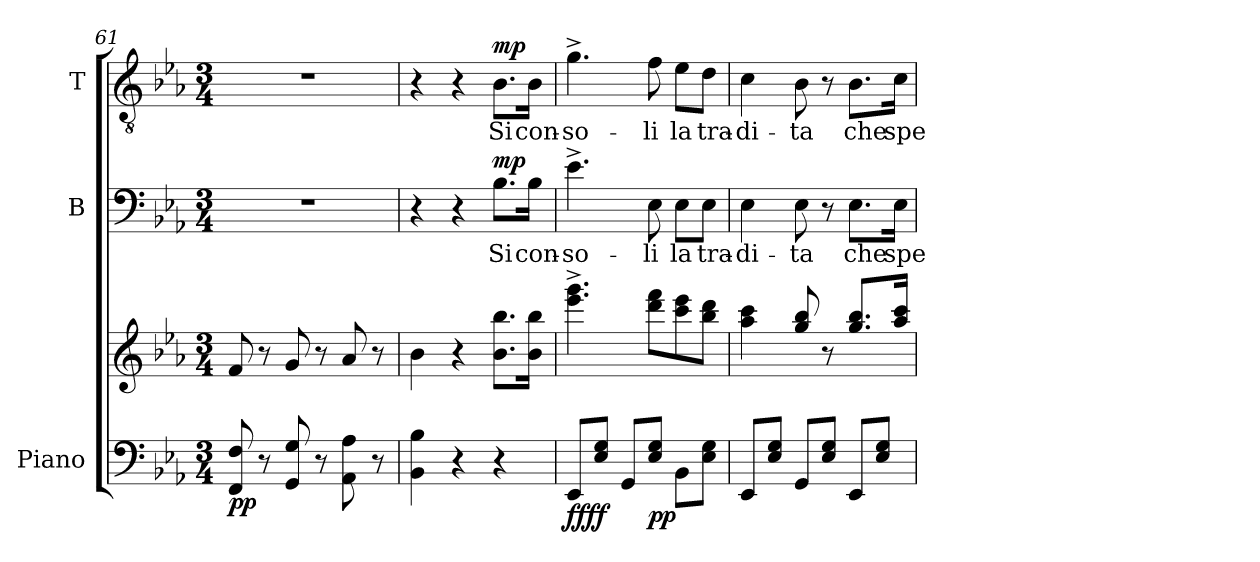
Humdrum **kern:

**kern	**kern	**dynam	**kern	**text	**dynam	**kern	**text	**dynam
*part3	*part3	*part3	*part2	*part2	*part2	*part1	*part1	*part1
*staff4	*staff3	*staff3/4	*staff2	*staff2	*staff2	*staff1	*staff1	*staff1
*I"Piano	*	*	*I"B	*	*	*I"T	*	*
*I'Pno	*	*	*I'B	*	*	*I'T	*	*
*clefF4	*clefG2	*	*clefF4	*	*	*clefGv2	*	*
*k[b-e-a-]	*k[b-e-a-]	*	*k[b-e-a-]	*	*	*k[b-e-a-]	*	*
*M3/4	*M3/4	*	*M3/4	*	*	*M3/4	*	*
=61	=61	=61	=61	=61	=61	=61	=61	=61
!	!	!LO:DY:b=2	!	!	!	!	!	!
!	!	!LO:DY:n=1:b	!	!	!	!	!	!
8FF/ 8F/	8f/	p p	2.r	.	.	2.r	.	.
8r	8r	.	.	.	.	.	.	.
8GG/ 8G/	8g/	.	.	.	.	.	.	.
8r	8r	.	.	.	.	.	.	.
8AA-\ 8A-\	8a-/	.	.	.	.	.	.	.
8r	8r	.	.	.	.	.	.	.
=62	=62	=62	=62	=62	=62	=62	=62	=62
4BB-\ 4B-\	4b-\	.	4r	.	.	4r	.	.
4r	4r	.	4r	.	.	4r	.	.
!	!	!	!	!	!LO:DY:a	!	!	!LO:DY:a
4r	8.b-\ 8.bb-\L	.	8.B-\L	Si	mp	8.B-\L	Si	mp
.	16b-\ 16bb-\Jk	.	16B-\Jk	con-	.	16B-\Jk	con-	.
=63	=63	=63	=63	=63	=63	=63	=63	=63
!	!	!LO:DY:b=2	!	!	!	!	!	!
!	!	!LO:DY:n=1:b	!	!	!	!	!	!
8EE-/L	4.eee-\^ 4.ggg\^	ff ff	4.e-^\	-so-	.	4.g^\	-so-	.
8E-/ 8G/J	.	.	.	.	.	.	.	.
8GG/L	.	.	.	.	.	.	.	.
!	!	!LO:DY:n=2:b=2	!	!	!	!	!	!
!	!	!LO:DY:n=3:b	!	!	!	!	!	!
8E-/ 8G/J	8ddd\ 8fff\L	p p	8E-\	-li	.	8f\	-li	.
8BB-\L	8ccc\ 8eee-\	.	8E-\L	la	.	8e-\L	la	.
8E-\ 8G\J	8bb-\ 8ddd\J	.	8E-\J	tra-	.	8d\J	tra-	.
!!LO:PB:g=z
=64	=64	=64	=64	=64	=64	=64	=64	=64
8EE-/L	4aa-\ 4ccc\	.	4E-\	-di-	.	4c\	-di-	.
8E-/ 8G/J	.	.	.	.	.	.	.	.
8GG/L	8gg/ 8bb-/	.	8E-\	-ta	.	8B-\	-ta	.
8E-/ 8G/J	8r	.	8r	.	.	8r	.	.
8EE-/L	8.gg/ 8.bb-/L	.	8.E-\L	che	.	8.B-\L	che	.
8E-/ 8G/J	.	.	.	.	.	.	.	.
.	16aa-/ 16ccc/Jk	.	16E-\Jk	spe-	.	16c\Jk	spe-	.
=	=	=	=	=	=	=	=	=
*-	*-	*-	*-	*-	*-	*-	*-	*-
